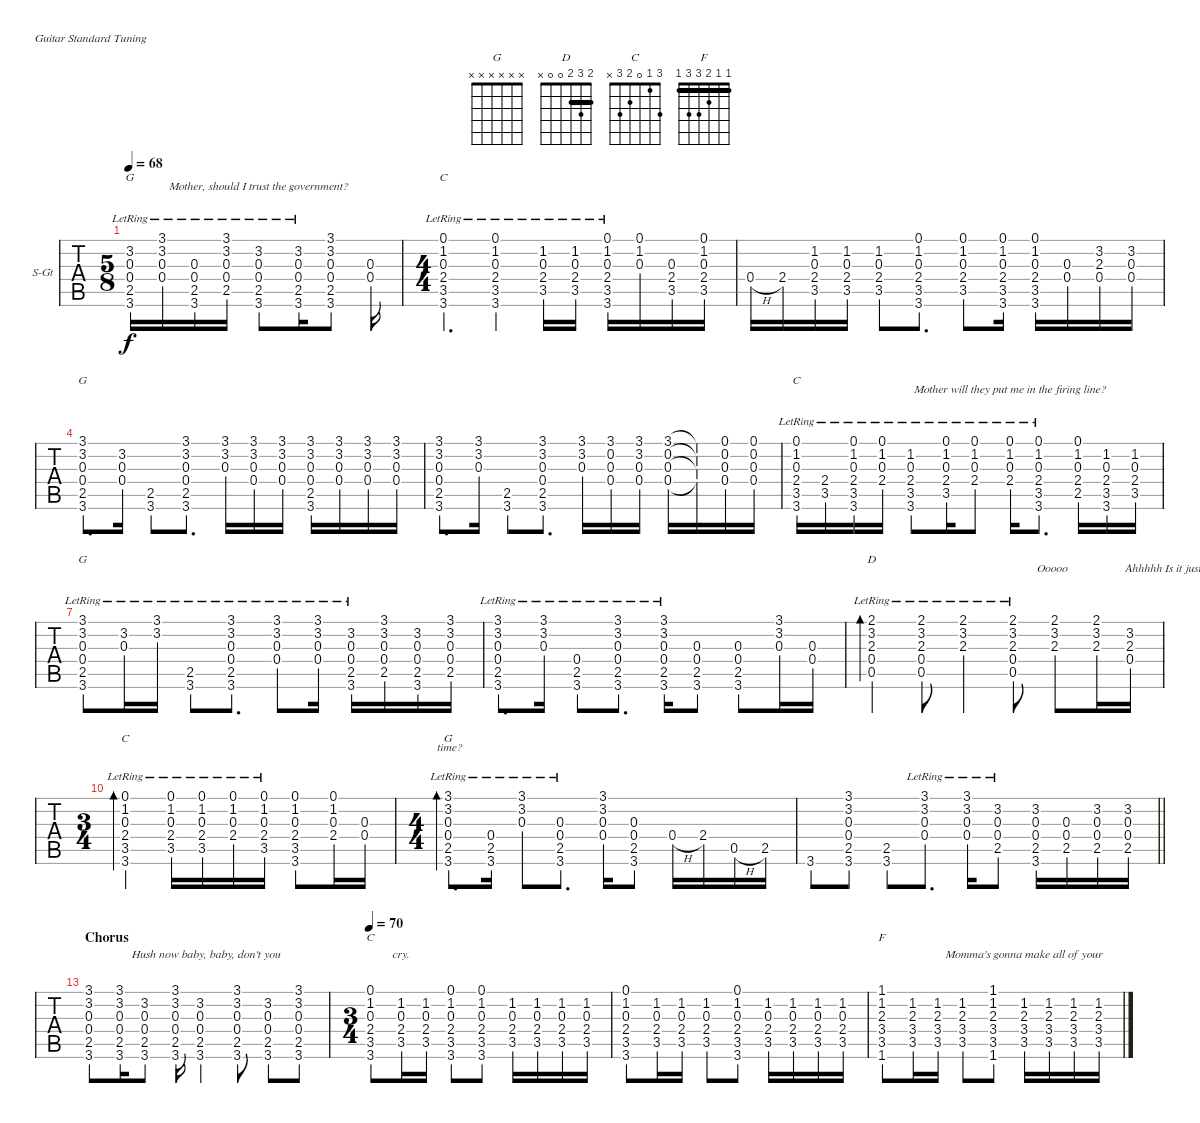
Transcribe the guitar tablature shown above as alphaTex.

\bracketExtendMode nobrackets
\firstSystemTrackNameOrientation horizontal
\otherSystemsTrackNameOrientation horizontal
\defaultBarNumberDisplay FirstOfSystem
\track ("Acoustic w/ Solo" "S-Gt") {instrument acousticguitarsteel}
\staff {tabs}
\tuning (E4 B3 G3 D3 A2 E2)
\chord ("G" 3 3 0 0 2 3)
\chord ("D" 2 3 2 0 0 x) {barre 2}
\chord ("G" x x x x x x)
\chord ("C" 0 1 0 2 3 3)
\chord ("C" 3 1 0 2 3 x) {showfingering false}
\chord ("F" 1 1 2 3 3 1) {barre (1 1)}
\ts (5 8)
\tempo 68
\clef g2
\ks c
(3.2{lr} 0.3{lr} 0.4{lr} 2.5{lr} 3.6{lr}).16{ch "G" lyrics (0 "") lyrics (1 "") lyrics (2 "") lyrics (3 "") lyrics (4 "") dy f} (3.2{lr} 0.3{lr} 0.4{lr} 3.1{lr}).16{lyrics (0 "") lyrics (1 "") lyrics (2 "") lyrics (3 "") lyrics (4 "")} (0.3{lr} 0.4{lr} 2.5{lr} 3.6{lr}).16{lyrics (0 "") lyrics (1 "") lyrics (2 "") lyrics (3 "") lyrics (4 "")} (3.2{lr} 0.3{lr} 0.4{lr} 2.5{lr} 3.1{lr}).16{lyrics (0 "") lyrics (1 "") lyrics (2 "") lyrics (3 "") lyrics (4 "") beam split} (3.2{lr} 0.3{lr} 0.4{lr} 2.5{lr} 3.6{lr}).8{lyrics (0 "Mother, should I trust the government?") lyrics (1 "") lyrics (2 "") lyrics (3 "") lyrics (4 "") beam merge} (3.2{lr} 0.3{lr} 0.4{lr} 2.5{lr} 3.6{lr}).16{lyrics (0 "") lyrics (1 "") lyrics (2 "") lyrics (3 "") lyrics (4 "")} (3.2 0.3 0.4 2.5 3.6 3.1).8{lyrics (0 "") lyrics (1 "") lyrics (2 "") lyrics (3 "") lyrics (4 "") beam split} (0.3 0.4).16{lyrics (0 "") lyrics (1 "") lyrics (2 "") lyrics (3 "") lyrics (4 "")} |
\ts (4 4)
(1.2{lr} 0.3{lr} 2.4{lr} 3.5{lr} 0.1{lr} 3.6{lr}).4{d ch "C" lyrics (0 "") lyrics (1 "") lyrics (2 "") lyrics (3 "") lyrics (4 "")} (0.1{lr} 1.2{lr} 0.3{lr} 2.4{lr} 3.5{lr} 3.6{lr}).4{lyrics (0 "") lyrics (1 "") lyrics (2 "") lyrics (3 "") lyrics (4 "")} (1.2{lr} 0.3{lr} 2.4{lr} 3.5{lr}).16{lyrics (0 "") lyrics (1 "") lyrics (2 "") lyrics (3 "") lyrics (4 "")} (1.2{lr} 0.3{lr} 2.4{lr} 3.5{lr}).16{lyrics (0 "") lyrics (1 "") lyrics (2 "") lyrics (3 "") lyrics (4 "")} (1.2{lr} 0.3{lr} 2.4{lr} 3.5{lr} 0.1{lr} 3.6{lr}).16{lyrics (0 "") lyrics (1 "") lyrics (2 "") lyrics (3 "") lyrics (4 "")} (1.2 0.3 0.1).16{lyrics (0 "") lyrics (1 "") lyrics (2 "") lyrics (3 "") lyrics (4 "")} (0.3 2.4 3.5).16{lyrics (0 "") lyrics (1 "") lyrics (2 "") lyrics (3 "") lyrics (4 "")} (1.2 0.3 2.4 3.5 0.1).16{lyrics (0 "") lyrics (1 "") lyrics (2 "") lyrics (3 "") lyrics (4 "")} |
0.4{h}.16{lyrics (0 "") lyrics (1 "") lyrics (2 "") lyrics (3 "") lyrics (4 "")} 2.4.16{lyrics (0 "") lyrics (1 "") lyrics (2 "") lyrics (3 "") lyrics (4 "")} (1.2 0.3 2.4 3.5).16{lyrics (0 "") lyrics (1 "") lyrics (2 "") lyrics (3 "") lyrics (4 "")} (1.2 0.3 2.4 3.5).16{lyrics (0 "") lyrics (1 "") lyrics (2 "") lyrics (3 "") lyrics (4 "")} (1.2 0.3 2.4 3.5).8{lyrics (0 "") lyrics (1 "") lyrics (2 "") lyrics (3 "") lyrics (4 "")} (0.1 1.2 0.3 2.4 3.5 3.6).8{d lyrics (0 "") lyrics (1 "") lyrics (2 "") lyrics (3 "") lyrics (4 "")} (0.1 1.2 0.3 2.4 3.5).8{lyrics (0 "") lyrics (1 "") lyrics (2 "") lyrics (3 "") lyrics (4 "")} (0.1 1.2 0.3 2.4 3.5 3.6).16{lyrics (0 "") lyrics (1 "") lyrics (2 "") lyrics (3 "") lyrics (4 "")} (0.1 1.2 0.3 2.4 3.5 3.6).16{lyrics (0 "") lyrics (1 "") lyrics (2 "") lyrics (3 "") lyrics (4 "")} (0.3 0.4).16{lyrics (0 "") lyrics (1 "") lyrics (2 "") lyrics (3 "") lyrics (4 "")} (0.4 2.3 3.2).16{lyrics (0 "") lyrics (1 "") lyrics (2 "") lyrics (3 "") lyrics (4 "")} (3.2 0.3 0.4).16{lyrics (0 "") lyrics (1 "") lyrics (2 "") lyrics (3 "") lyrics (4 "")} |
(3.1 3.2 0.3 0.4 2.5 3.6).8{d ch "G" lyrics (0 "") lyrics (1 "") lyrics (2 "") lyrics (3 "") lyrics (4 "")} (3.2 0.3 0.4).16{lyrics (0 "") lyrics (1 "") lyrics (2 "") lyrics (3 "") lyrics (4 "")} (2.5 3.6).8{lyrics (0 "") lyrics (1 "") lyrics (2 "") lyrics (3 "") lyrics (4 "")} (3.2 0.3 0.4 3.1 2.5 3.6).8{d lyrics (0 "") lyrics (1 "") lyrics (2 "") lyrics (3 "") lyrics (4 "")} (3.1 3.2 0.3).16{lyrics (0 "") lyrics (1 "") lyrics (2 "") lyrics (3 "") lyrics (4 "")} (3.2 0.3 0.4 3.1).16{lyrics (0 "") lyrics (1 "") lyrics (2 "") lyrics (3 "") lyrics (4 "")} (3.2 0.3 0.4 3.1).16{lyrics (0 "") lyrics (1 "") lyrics (2 "") lyrics (3 "") lyrics (4 "")} (3.2 0.3 0.4 2.5 3.1 3.6).16{lyrics (0 "") lyrics (1 "") lyrics (2 "") lyrics (3 "") lyrics (4 "")} (3.2 0.3 0.4 3.1).16{lyrics (0 "") lyrics (1 "") lyrics (2 "") lyrics (3 "") lyrics (4 "")} (3.2 0.3 0.4 3.1).16{lyrics (0 "") lyrics (1 "") lyrics (2 "") lyrics (3 "") lyrics (4 "")} (3.2 0.3 0.4 3.1).16{lyrics (0 "") lyrics (1 "") lyrics (2 "") lyrics (3 "") lyrics (4 "")} |
(2.5 3.6 0.4 0.3 3.2 3.1).8{d lyrics (0 "") lyrics (1 "") lyrics (2 "") lyrics (3 "") lyrics (4 "")} (0.3 3.2 3.1).16{lyrics (0 "") lyrics (1 "") lyrics (2 "") lyrics (3 "") lyrics (4 "")} (2.5 3.6).8{lyrics (0 "") lyrics (1 "") lyrics (2 "") lyrics (3 "") lyrics (4 "")} (3.2 0.3 3.1 0.4 2.5 3.6).8{d lyrics (0 "") lyrics (1 "") lyrics (2 "") lyrics (3 "") lyrics (4 "")} (3.1 3.2 0.3).16{lyrics (0 "") lyrics (1 "") lyrics (2 "") lyrics (3 "") lyrics (4 "")} (3.1 0.2 0.3 0.4).16{lyrics (0 "") lyrics (1 "") lyrics (2 "") lyrics (3 "") lyrics (4 "")} (3.2 0.3 0.4 3.1).16{lyrics (0 "") lyrics (1 "") lyrics (2 "") lyrics (3 "") lyrics (4 "")} (3.1 0.2 0.3 0.4).16{lyrics (0 "") lyrics (1 "") lyrics (2 "") lyrics (3 "") lyrics (4 "")} (0.2{t} 0.3{t} 0.4{t} 3.1{t}).16{lyrics (0 "") lyrics (1 "") lyrics (2 "") lyrics (3 "") lyrics (4 "")} (0.3 0.4 0.1 0.2).16{lyrics (0 "") lyrics (1 "") lyrics (2 "") lyrics (3 "") lyrics (4 "")} (0.2 0.3 0.4 0.1).16{lyrics (0 "") lyrics (1 "") lyrics (2 "") lyrics (3 "") lyrics (4 "")} |
(1.2{lr} 0.3{lr} 2.4{lr} 3.5{lr} 0.1{lr} 3.6{lr}).16{ch "C" lyrics (0 "") lyrics (1 "") lyrics (2 "") lyrics (3 "") lyrics (4 "")} (2.4{lr} 3.5{lr}).16{lyrics (0 "") lyrics (1 "") lyrics (2 "") lyrics (3 "") lyrics (4 "")} (1.2{lr} 0.3{lr} 2.4{lr} 3.5{lr} 0.1{lr} 3.6{lr}).16{lyrics (0 "") lyrics (1 "") lyrics (2 "") lyrics (3 "") lyrics (4 "")} (1.2{lr} 0.3{lr} 2.4{lr} 0.1{lr}).16{lyrics (0 "") lyrics (1 "") lyrics (2 "") lyrics (3 "") lyrics (4 "")} (0.3{lr} 2.4{lr} 3.5{lr} 1.2{lr} 3.6{lr}).8{lyrics (0 "") lyrics (1 "") lyrics (2 "") lyrics (3 "") lyrics (4 "")} (1.2{lr} 0.1{lr} 3.5{lr} 2.4{lr} 0.3{lr}).16{lyrics (0 "") lyrics (1 "") lyrics (2 "") lyrics (3 "") lyrics (4 "")} (0.3{lr} 1.2{lr} 0.1{lr} 2.4{lr}).8{lyrics (0 "") lyrics (1 "") lyrics (2 "") lyrics (3 "") lyrics (4 "")} (0.3{lr} 1.2{lr} 0.1{lr} 2.4{lr}).16{lyrics (0 "Mother will they put me in the firing line?") lyrics (1 "") lyrics (2 "") lyrics (3 "") lyrics (4 "")} (1.2{lr} 0.3{lr} 2.4{lr} 3.5{lr} 0.1{lr} 3.6{lr}).8{d lyrics (0 "") lyrics (1 "") lyrics (2 "") lyrics (3 "") lyrics (4 "")} (1.2 0.3 0.1 2.4 2.5).16{lyrics (0 "") lyrics (1 "") lyrics (2 "") lyrics (3 "") lyrics (4 "")} (0.3 2.4 3.5 1.2 3.6).16{lyrics (0 "") lyrics (1 "") lyrics (2 "") lyrics (3 "") lyrics (4 "")} (0.3 2.4 3.5 1.2).16{lyrics (0 "") lyrics (1 "") lyrics (2 "") lyrics (3 "") lyrics (4 "")} |
(3.1{lr} 3.2{lr} 0.3{lr} 0.4{lr} 2.5{lr} 3.6{lr}).8{ch "G" lyrics (0 "") lyrics (1 "") lyrics (2 "") lyrics (3 "") lyrics (4 "")} (3.2{lr} 0.3{lr}).16{lyrics (0 "") lyrics (1 "") lyrics (2 "") lyrics (3 "") lyrics (4 "")} (3.1{lr} 3.2{lr}).16{lyrics (0 "") lyrics (1 "") lyrics (2 "") lyrics (3 "") lyrics (4 "")} (2.5{lr} 3.6{lr}).8{lyrics (0 "") lyrics (1 "") lyrics (2 "") lyrics (3 "") lyrics (4 "")} (3.1{lr} 3.2{lr} 0.3{lr} 0.4{lr} 2.5{lr} 3.6{lr}).8{d lyrics (0 "") lyrics (1 "") lyrics (2 "") lyrics (3 "") lyrics (4 "")} (3.1{lr} 3.2{lr} 0.3{lr} 0.4{lr}).8{lyrics (0 "") lyrics (1 "") lyrics (2 "") lyrics (3 "") lyrics (4 "")} (3.2{lr} 0.3{lr} 0.4{lr} 3.1{lr}).16{lyrics (0 "") lyrics (1 "") lyrics (2 "") lyrics (3 "") lyrics (4 "")} (0.3{lr} 0.4{lr} 2.5{lr} 3.6{lr} 3.2{lr}).16{lyrics (0 "") lyrics (1 "") lyrics (2 "") lyrics (3 "") lyrics (4 "")} (0.3 0.4 2.5 3.2 3.1).16{lyrics (0 "") lyrics (1 "") lyrics (2 "") lyrics (3 "") lyrics (4 "")} (0.3 0.4 2.5 3.2 3.6).16{lyrics (0 "") lyrics (1 "") lyrics (2 "") lyrics (3 "") lyrics (4 "")} (0.3 0.4 2.5 3.2 3.1).16{lyrics (0 "") lyrics (1 "") lyrics (2 "") lyrics (3 "") lyrics (4 "")} |
(2.5{lr} 3.6{lr} 0.4{lr} 0.3{lr} 3.2{lr} 3.1{lr}).8{d lyrics (0 "") lyrics (1 "") lyrics (2 "") lyrics (3 "") lyrics (4 "")} (3.1{lr} 3.2{lr} 0.3{lr}).16{lyrics (0 "") lyrics (1 "") lyrics (2 "") lyrics (3 "") lyrics (4 "")} (2.5{lr} 3.6{lr} 0.4{lr}).8{lyrics (0 "") lyrics (1 "") lyrics (2 "") lyrics (3 "") lyrics (4 "")} (3.2{lr} 0.3{lr} 0.4{lr} 3.1{lr} 3.6{lr} 2.5{lr}).8{d lyrics (0 "") lyrics (1 "") lyrics (2 "") lyrics (3 "") lyrics (4 "")} (0.4{lr} 3.6{lr} 2.5{lr} 0.3{lr} 3.1{lr} 3.2{lr}).16{lyrics (0 "") lyrics (1 "") lyrics (2 "") lyrics (3 "") lyrics (4 "")} (0.3 0.4 3.6 2.5).8{lyrics (0 "") lyrics (1 "") lyrics (2 "") lyrics (3 "") lyrics (4 "")} (0.4 2.5 3.6 0.3).8{lyrics (0 "") lyrics (1 "") lyrics (2 "") lyrics (3 "") lyrics (4 "")} (3.2 0.3 3.1).16{lyrics (0 "") lyrics (1 "") lyrics (2 "") lyrics (3 "") lyrics (4 "")} (0.3 0.4).16{lyrics (0 "") lyrics (1 "") lyrics (2 "") lyrics (3 "") lyrics (4 "")} |
(2.1{lr} 3.2{lr} 2.3{lr} 0.4{lr} 0.5).4{bd 45 ch "D" lyrics (0 "") lyrics (1 "") lyrics (2 "") lyrics (3 "") lyrics (4 "")} (2.3{lr} 0.4{lr} 3.2{lr} 2.1 0.5).8{lyrics (0 "") lyrics (1 "") lyrics (2 "") lyrics (3 "") lyrics (4 "")} (2.1{lr} 3.2{lr} 2.3{lr}).4{lyrics (0 "") lyrics (1 "") lyrics (2 "") lyrics (3 "") lyrics (4 "")} (2.1{lr} 3.2{lr} 2.3{lr} 0.4{lr} 0.5).8{lyrics (0 "") lyrics (1 "") lyrics (2 "") lyrics (3 "") lyrics (4 "")} (2.1 3.2 2.3).8{lyrics (0 "") lyrics (1 "") lyrics (2 "") lyrics (3 "") lyrics (4 "")} (3.2 2.3 2.1).16{lyrics (0 "") lyrics (1 "") lyrics (2 "") lyrics (3 "") lyrics (4 "")} (2.3 0.4 3.2).16{lyrics (0 "          Ooooo                   Ahhhhh Is it just a waste of") lyrics (1 "") lyrics (2 "") lyrics (3 "") lyrics (4 "")} |
\ts (3 4)
(0.1{lr} 1.2{lr} 0.3{lr} 2.4{lr} 3.5{lr} 3.6).4{bd 45 ch "C" lyrics (0 "") lyrics (1 "") lyrics (2 "") lyrics (3 "") lyrics (4 "")} (1.2{lr} 0.3{lr} 2.4{lr} 0.1{lr} 3.5{lr}).16{lyrics (0 "") lyrics (1 "") lyrics (2 "") lyrics (3 "") lyrics (4 "")} (1.2{lr} 0.3{lr} 2.4{lr} 0.1{lr} 3.5{lr}).16{lyrics (0 "") lyrics (1 "") lyrics (2 "") lyrics (3 "") lyrics (4 "")} (1.2{lr} 0.3{lr} 2.4{lr} 0.1{lr}).16{lyrics (0 "") lyrics (1 "") lyrics (2 "") lyrics (3 "") lyrics (4 "")} (1.2{lr} 0.3{lr} 2.4{lr} 0.1{lr} 3.5{lr}).16{lyrics (0 "") lyrics (1 "") lyrics (2 "") lyrics (3 "") lyrics (4 "")} (1.2 0.3 2.4 3.5 0.1 3.6).8{lyrics (0 "") lyrics (1 "") lyrics (2 "") lyrics (3 "") lyrics (4 "")} (1.2 0.3 2.4 0.1).16{lyrics (0 "") lyrics (1 "") lyrics (2 "") lyrics (3 "") lyrics (4 "")} (0.3 0.4).16{lyrics (0 "") lyrics (1 "") lyrics (2 "") lyrics (3 "") lyrics (4 "")} |
\ts (4 4)
(3.1{lr} 3.2{lr} 0.3{lr} 0.4{lr} 2.5{lr} 3.6{lr}).8{d bd 44 ch "G" lyrics (0 " time?") lyrics (1 "") lyrics (2 "") lyrics (3 "") lyrics (4 "")} (2.5{lr} 3.6{lr} 0.4{lr}).16{lyrics (0 "") lyrics (1 "") lyrics (2 "") lyrics (3 "") lyrics (4 "")} (3.2{lr} 0.3{lr} 3.1{lr}).8{lyrics (0 "") lyrics (1 "") lyrics (2 "") lyrics (3 "") lyrics (4 "")} (0.3{lr} 0.4{lr} 2.5{lr} 3.6{lr}).8{d lyrics (0 "") lyrics (1 "") lyrics (2 "") lyrics (3 "") lyrics (4 "")} (3.1 3.2 0.3 0.4).16{lyrics (0 "") lyrics (1 "") lyrics (2 "") lyrics (3 "") lyrics (4 "")} (0.3 0.4 2.5 3.6).8{lyrics (0 "") lyrics (1 "") lyrics (2 "") lyrics (3 "") lyrics (4 "")} 0.4{h}.16{lyrics (0 "") lyrics (1 "") lyrics (2 "") lyrics (3 "") lyrics (4 "")} 2.4.16{lyrics (0 "") lyrics (1 "") lyrics (2 "") lyrics (3 "") lyrics (4 "")} 0.5{h}.16{lyrics (0 "") lyrics (1 "") lyrics (2 "") lyrics (3 "") lyrics (4 "")} 2.5.16{lyrics (0 "") lyrics (1 "") lyrics (2 "") lyrics (3 "") lyrics (4 "")} |
\barLineRight lightlight
3.6.8{lyrics (0 "") lyrics (1 "") lyrics (2 "") lyrics (3 "") lyrics (4 "")} (2.5 0.4 0.3 3.2 3.1 3.6).8{lyrics (0 "") lyrics (1 "") lyrics (2 "") lyrics (3 "") lyrics (4 "")} (2.5 3.6).8{lyrics (0 "") lyrics (1 "") lyrics (2 "") lyrics (3 "") lyrics (4 "")} (3.1{lr} 3.2{lr} 0.3{lr} 0.4{lr}).8{d lyrics (0 "") lyrics (1 "") lyrics (2 "") lyrics (3 "") lyrics (4 "")} (3.1{lr} 3.2{lr} 0.3{lr} 0.4{lr}).16{lyrics (0 "") lyrics (1 "") lyrics (2 "") lyrics (3 "") lyrics (4 "")} (3.2{lr} 0.3{lr} 0.4{lr} 2.5{lr}).8{lyrics (0 "") lyrics (1 "") lyrics (2 "") lyrics (3 "") lyrics (4 "")} (3.2 0.3 0.4 2.5 3.6).16{lyrics (0 "") lyrics (1 "") lyrics (2 "") lyrics (3 "") lyrics (4 "")} (0.3 0.4 2.5).16{lyrics (0 "") lyrics (1 "") lyrics (2 "") lyrics (3 "") lyrics (4 "")} (3.2 0.3 0.4 2.5).16{lyrics (0 "") lyrics (1 "") lyrics (2 "") lyrics (3 "") lyrics (4 "")} (3.2 0.3 0.4 2.5).16{lyrics (0 "") lyrics (1 "") lyrics (2 "") lyrics (3 "") lyrics (4 "")} |
\section ("" "Chorus")
(3.2 0.3 0.4 2.5 3.6 3.1).8{lyrics (0 "") lyrics (1 "") lyrics (2 "") lyrics (3 "") lyrics (4 "")} (3.2 0.3 0.4 2.5 3.6 3.1).16{lyrics (0 "") lyrics (1 "") lyrics (2 "") lyrics (3 "") lyrics (4 "")} (3.2 0.3 0.4 2.5 3.6).8{lyrics (0 "") lyrics (1 "") lyrics (2 "") lyrics (3 "") lyrics (4 "")} (3.2 0.3 0.4 2.5 3.6 3.1).16{lyrics (0 "") lyrics (1 "") lyrics (2 "") lyrics (3 "") lyrics (4 "")} (3.2 0.3 0.4 2.5 3.6).4{lyrics (0 "") lyrics (1 "    Hush now baby, baby, don't you ") lyrics (2 "") lyrics (3 "") lyrics (4 "")} (3.2 0.3 0.4 2.5 3.6 3.1).8{lyrics (0 "") lyrics (1 "") lyrics (2 "") lyrics (3 "") lyrics (4 "")} (3.2 0.3 0.4 2.5 3.6).8{lyrics (0 "") lyrics (1 "") lyrics (2 "") lyrics (3 "") lyrics (4 "")} (3.2 0.3 0.4 2.5 3.6 3.1).8{lyrics (0 "") lyrics (1 "") lyrics (2 "") lyrics (3 "") lyrics (4 "")} |
\ts (3 4)
\tempo 70
(0.1 1.2 0.3 2.4 3.5 3.6).8{ch "C" lyrics (0 "") lyrics (1 "") lyrics (2 "") lyrics (3 "") lyrics (4 "")} (1.2 0.3 2.4 3.5).16{lyrics (0 "") lyrics (1 "cry.") lyrics (2 "") lyrics (3 "") lyrics (4 "")} (1.2 0.3 2.4 3.5).16{lyrics (0 "") lyrics (1 "") lyrics (2 "") lyrics (3 "") lyrics (4 "")} (1.2 0.3 2.4 3.5 0.1 3.6).8{lyrics (0 "") lyrics (1 "") lyrics (2 "") lyrics (3 "") lyrics (4 "")} (0.1 1.2 0.3 2.4 3.5 3.6).8{lyrics (0 "") lyrics (1 "") lyrics (2 "") lyrics (3 "") lyrics (4 "")} (1.2 0.3 2.4 3.5).16{lyrics (0 "") lyrics (1 "") lyrics (2 "") lyrics (3 "") lyrics (4 "")} (1.2 0.3 2.4 3.5).16{lyrics (0 "") lyrics (1 "") lyrics (2 "") lyrics (3 "") lyrics (4 "")} (1.2 0.3 2.4 3.5).16{lyrics (0 "") lyrics (1 "") lyrics (2 "") lyrics (3 "") lyrics (4 "")} (1.2 0.3 2.4 3.5).16{lyrics (0 "") lyrics (1 "") lyrics (2 "") lyrics (3 "") lyrics (4 "")} |
(0.1 1.2 0.3 2.4 3.5 3.6).8{lyrics (0 "") lyrics (1 "") lyrics (2 "") lyrics (3 "") lyrics (4 "")} (1.2 0.3 2.4 3.5).16{lyrics (0 "") lyrics (1 "") lyrics (2 "") lyrics (3 "") lyrics (4 "")} (1.2 0.3 2.4 3.5).16{lyrics (0 "") lyrics (1 "") lyrics (2 "") lyrics (3 "") lyrics (4 "")} (1.2 0.3 2.4 3.5).8{lyrics (0 "") lyrics (1 "") lyrics (2 "") lyrics (3 "") lyrics (4 "")} (0.1 1.2 0.3 2.4 3.5 3.6).8{lyrics (0 "") lyrics (1 "") lyrics (2 "") lyrics (3 "") lyrics (4 "")} (1.2 0.3 2.4 3.5).16{lyrics (0 "") lyrics (1 "") lyrics (2 "") lyrics (3 "") lyrics (4 "")} (1.2 0.3 2.4 3.5).16{lyrics (0 "") lyrics (1 "") lyrics (2 "") lyrics (3 "") lyrics (4 "")} (1.2 0.3 2.4 3.5).16{lyrics (0 "") lyrics (1 "") lyrics (2 "") lyrics (3 "") lyrics (4 "")} (1.2 0.3 2.4 3.5).16{lyrics (0 "") lyrics (1 "") lyrics (2 "") lyrics (3 "") lyrics (4 "")} |
(1.1 1.2 2.3 3.4 3.5 1.6).8{ch "F" lyrics (0 "") lyrics (1 "") lyrics (2 "") lyrics (3 "") lyrics (4 "")} (1.2 2.3 3.4 3.5).16{lyrics (0 "") lyrics (1 "") lyrics (2 "") lyrics (3 "") lyrics (4 "")} (1.2 2.3 3.4 3.5).16{lyrics (0 "") lyrics (1 "") lyrics (2 "") lyrics (3 "") lyrics (4 "")} (1.2 2.3 3.4 3.5).8{lyrics (0 "") lyrics (1 "") lyrics (2 "") lyrics (3 "") lyrics (4 "")} (1.1 1.2 2.3 3.4 3.5 1.6).8{lyrics (0 "") lyrics (1 "") lyrics (2 "") lyrics (3 "") lyrics (4 "")} (1.2 2.3 3.4 3.5).16{lyrics (0 "") lyrics (1 "Momma's gonna make all of your ") lyrics (2 "") lyrics (3 "") lyrics (4 "")} (1.2 2.3 3.4 3.5).16{lyrics (0 "") lyrics (1 "") lyrics (2 "") lyrics (3 "") lyrics (4 "")} (1.2 2.3 3.4 3.5).16{lyrics (0 "") lyrics (1 "") lyrics (2 "") lyrics (3 "") lyrics (4 "")} (1.2 2.3 3.4 3.5).16{lyrics (0 "") lyrics (1 "") lyrics (2 "") lyrics (3 "") lyrics (4 "")}
